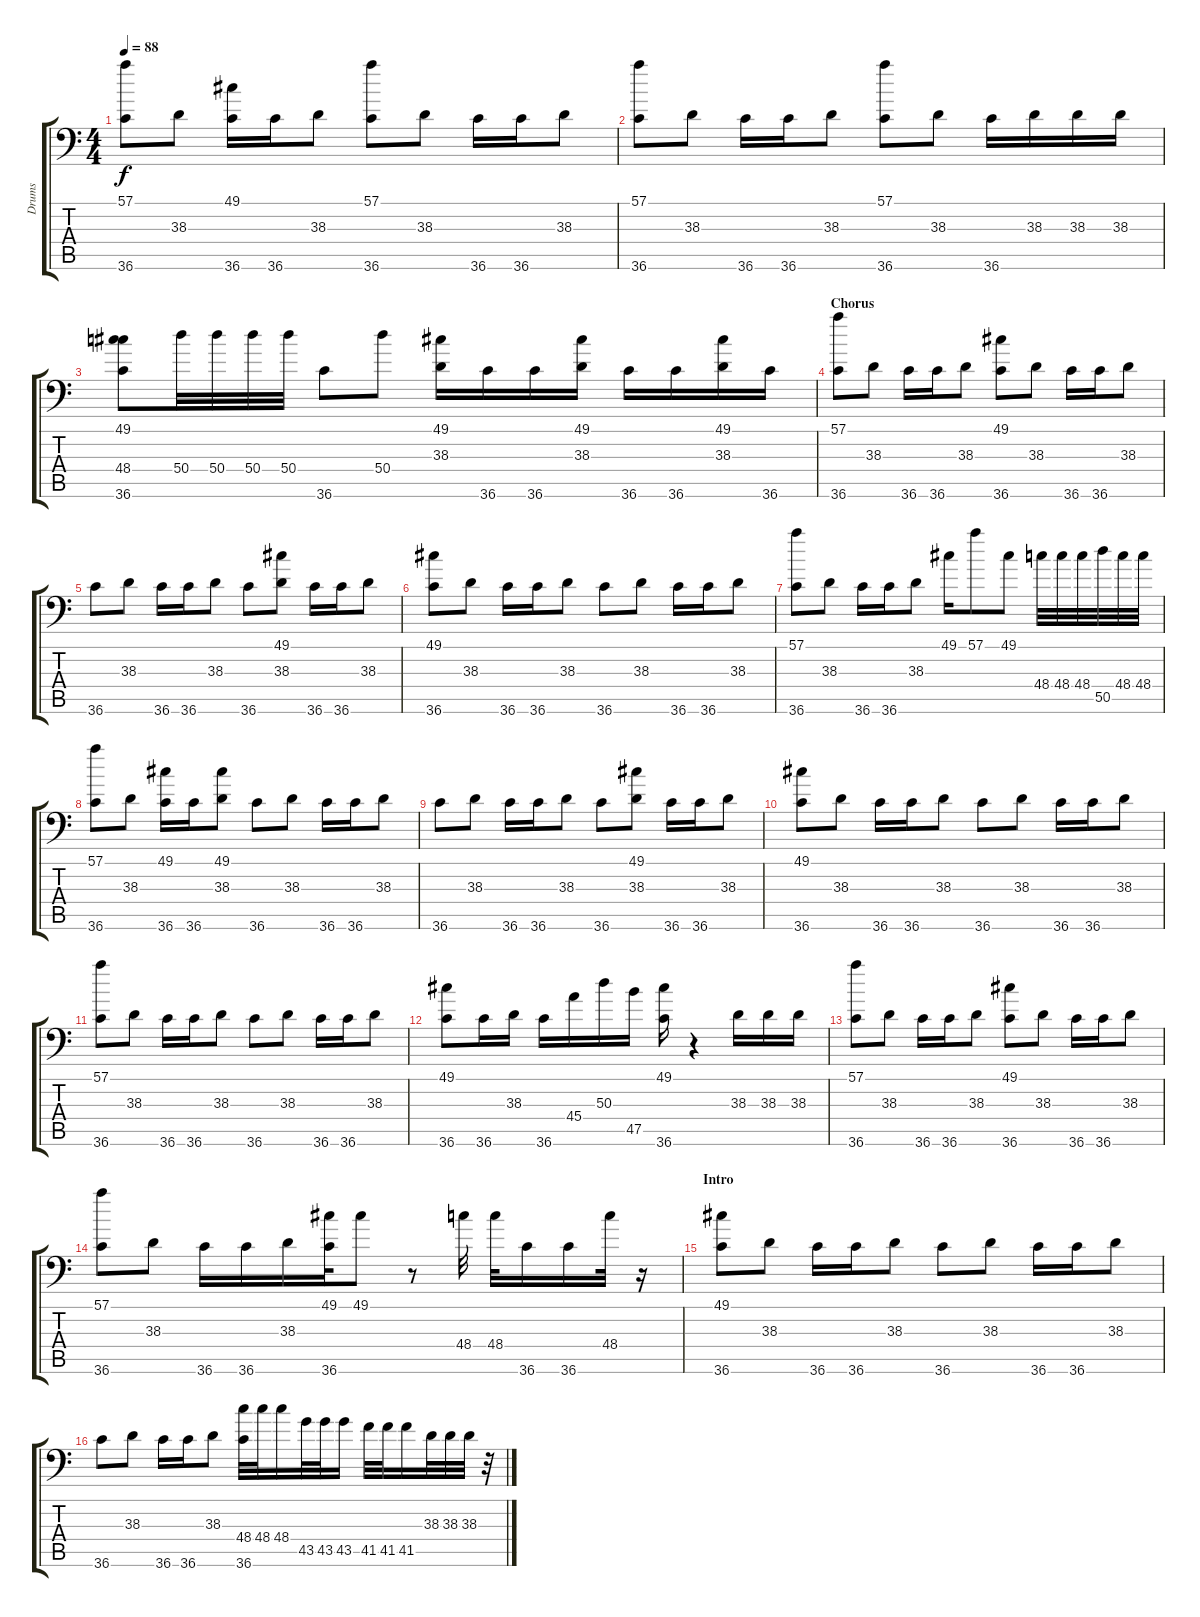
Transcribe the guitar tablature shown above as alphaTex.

\track ("Drums" "Drums") {instrument acousticgrandpiano}
\staff {score tabs}
\tuning (C-1 C-1 C-1 C-1 C-1 C-1) {hide}
\ts (4 4)
\section ("" "")
\tempo 88
\clef f4
\ks c
(57.1 36.6).8{dy f} 38.3.8 (49.1 36.6).16 36.6.16 38.3.8 (57.1 36.6).8 38.3.8 36.6.16 36.6.16 38.3.8 |
(57.1 36.6).8 38.3.8 36.6.16 36.6.16 38.3.8 (57.1 36.6).8 38.3.8 36.6.16 38.3.16 38.3.16 38.3.16 |
(49.1 48.4 36.6).8 50.4.32 50.4.32 50.4.32 50.4.32 36.6.8 50.4.8 (49.1 38.3).16 36.6.16 36.6.16 (49.1 38.3).16 36.6.16 36.6.16 (49.1 38.3).16 36.6.16 |
\section ("" "Chorus")
(57.1 36.6).8 38.3.8 36.6.16 36.6.16 38.3.8 (49.1 36.6).8 38.3.8 36.6.16 36.6.16 38.3.8 |
36.6.8 38.3.8 36.6.16 36.6.16 38.3.8 36.6.8 (49.1 38.3).8 36.6.16 36.6.16 38.3.8 |
(49.1 36.6).8 38.3.8 36.6.16 36.6.16 38.3.8 36.6.8 38.3.8 36.6.16 36.6.16 38.3.8 |
(57.1 36.6).8 38.3.8 36.6.16 36.6.16 38.3.8 49.1.16 57.1.8 49.1.8 48.4.32 48.4.32 48.4.32 50.5.32 48.4.32 48.4.32 |
(57.1 36.6).8 38.3.8 (49.1 36.6).16 36.6.16 (49.1 38.3).8 36.6.8 38.3.8 36.6.16 36.6.16 38.3.8 |
36.6.8 38.3.8 36.6.16 36.6.16 38.3.8 36.6.8 (49.1 38.3).8 36.6.16 36.6.16 38.3.8 |
(49.1 36.6).8 38.3.8 36.6.16 36.6.16 38.3.8 36.6.8 38.3.8 36.6.16 36.6.16 38.3.8 |
(57.1 36.6).8 38.3.8 36.6.16 36.6.16 38.3.8 36.6.8 38.3.8 36.6.16 36.6.16 38.3.8 |
(49.1 36.6).8 36.6.16 38.3.16 36.6.16 45.4.16 50.3.16 47.5.16 (49.1 36.6).16 r.4 38.3.16 38.3.16 38.3.16 |
(57.1 36.6).8 38.3.8 36.6.16 36.6.16 38.3.8 (49.1 36.6).8 38.3.8 36.6.16 36.6.16 38.3.8 |
(57.1 36.6).8 38.3.8 36.6.16 36.6.16 38.3.16 (49.1 36.6).32 49.1.8 r.8 48.4.32 48.4.32 36.6.16 36.6.16 48.4.32 r.16 |
\section ("" "Intro")
(49.1 36.6).8 38.3.8 36.6.16 36.6.16 38.3.8 36.6.8 38.3.8 36.6.16 36.6.16 38.3.8 |
36.6.8 38.3.8 36.6.16 36.6.16 38.3.8 (48.4 36.6).32 48.4.32 48.4.16 43.5.32 43.5.32 43.5.16 41.5.32 41.5.32 41.5.16 38.3.32 38.3.32 38.3.32 r.32
